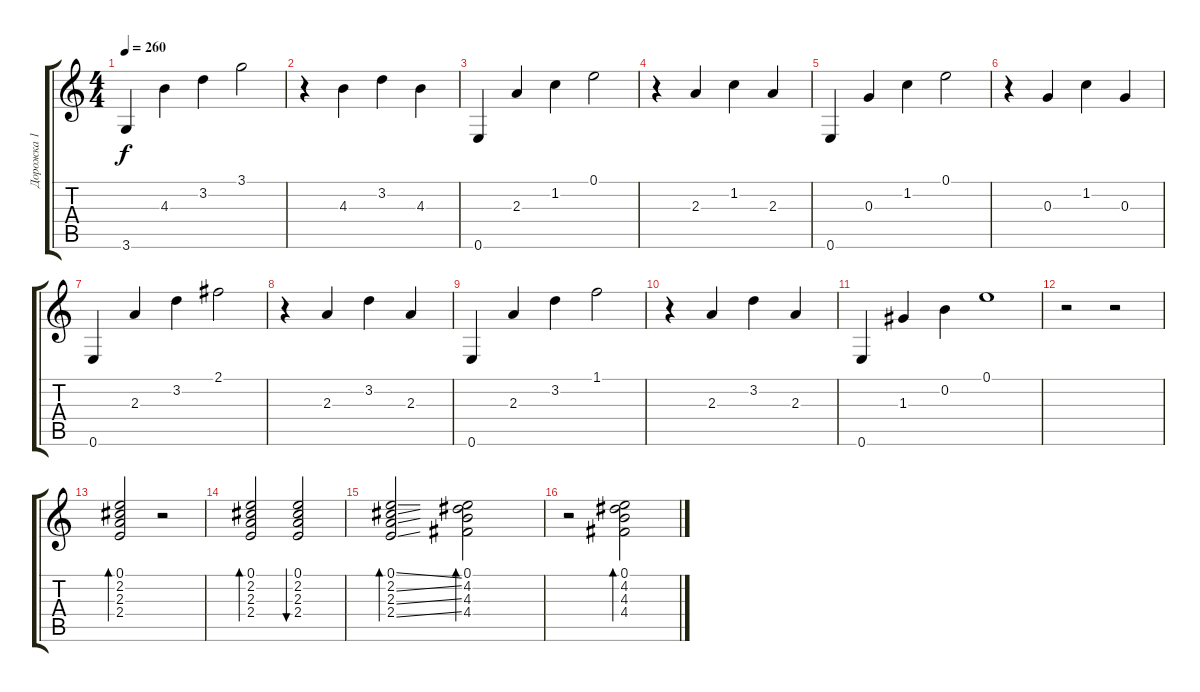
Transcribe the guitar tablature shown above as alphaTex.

\track ("Дорожка 1" "Дорожка 1") {instrument acousticguitarsteel}
\staff {score tabs}
\tuning (E4 B3 G3 D3 A2 E2) {hide}
\ts (4 4)
\tempo 260
\clef g2
\ks c
3.6.4{dy f} 4.3.4 3.2.4 3.1.2 |
r.4 4.3.4 3.2.4 4.3.4 |
0.6.4 2.3.4 1.2.4 0.1.2 |
r.4 2.3.4 1.2.4 2.3.4 |
0.6.4 0.3.4 1.2.4 0.1.2 |
r.4 0.3.4 1.2.4 0.3.4 |
0.6.4 2.3.4 3.2.4 2.1.2 |
r.4 2.3.4 3.2.4 2.3.4 |
0.6.4 2.3.4 3.2.4 1.1.2 |
r.4 2.3.4 3.2.4 2.3.4 |
0.6.4 1.3.4 0.2.4 0.1.1 |
r.2 r.2 |
(0.1 2.2 2.3 2.4).2{bd 480} r.2 |
(0.1 2.2 2.3 2.4).2{bd 480} (0.1 2.2 2.3 2.4).2{bu 480} |
(0.1{ss} 2.2{ss} 2.3{ss} 2.4{ss}).2{bd 480} (0.1 4.2 4.3 4.4).2{bd 480} |
r.2 (0.1 4.2 4.3 4.4).2{bd 480}
